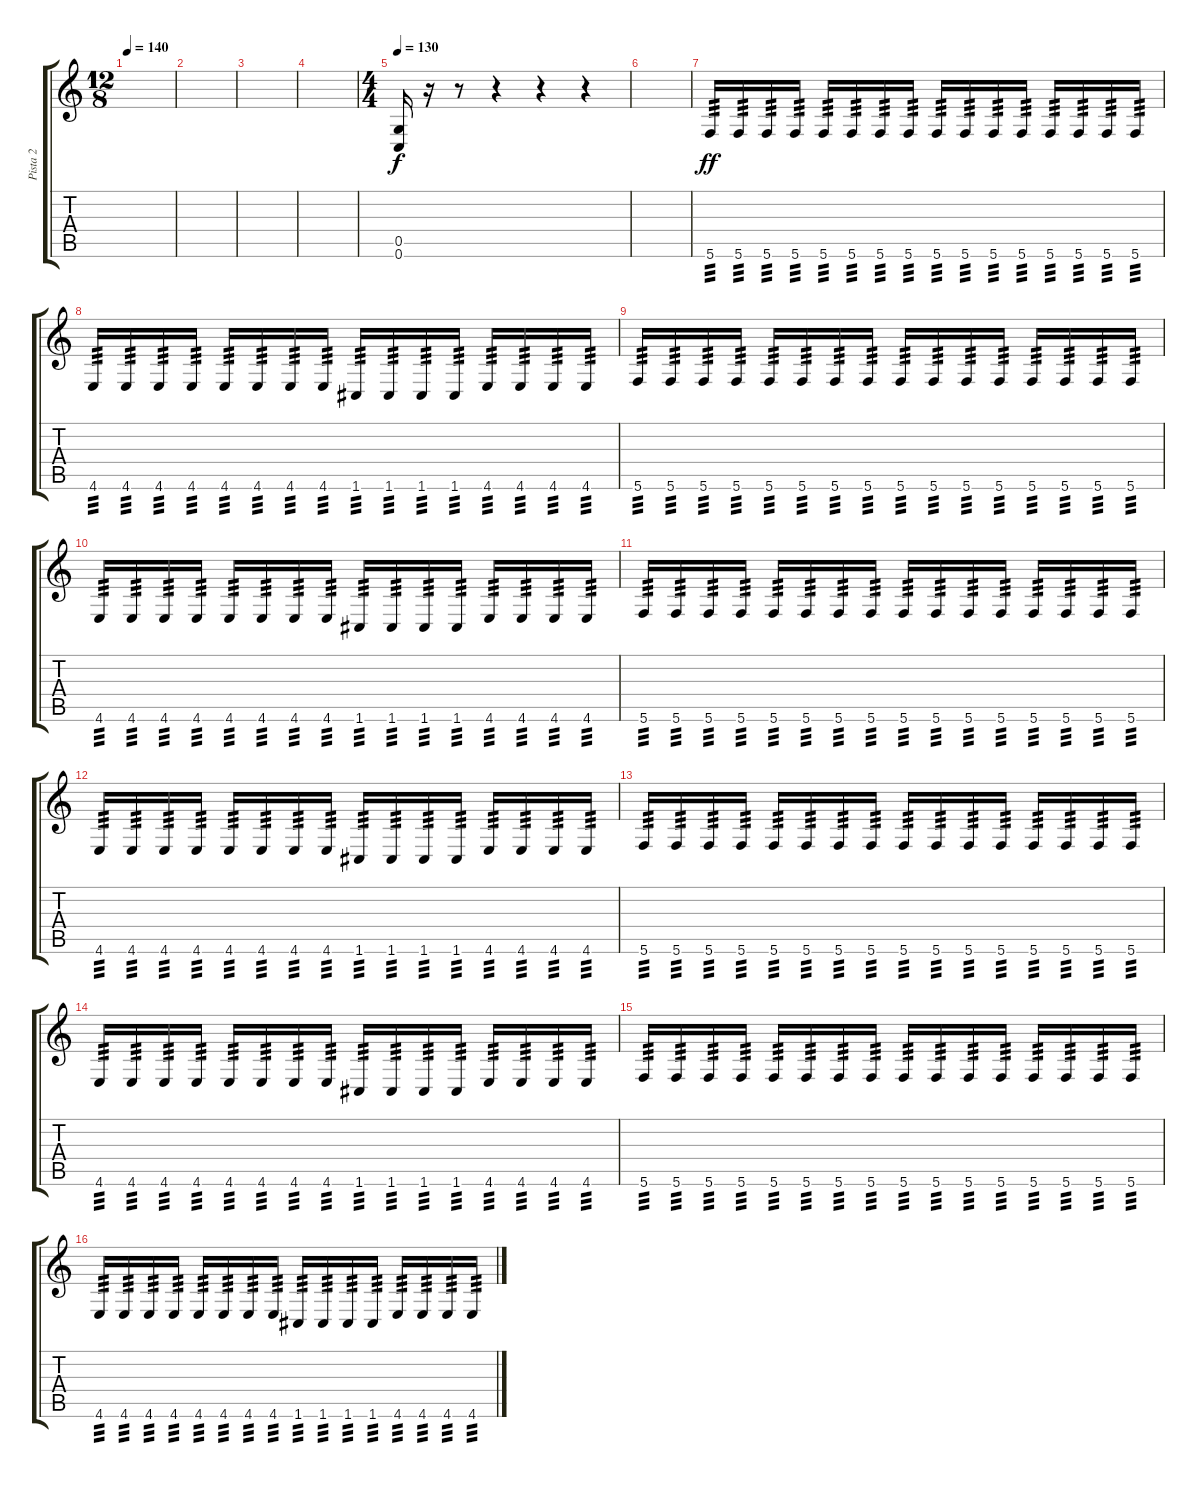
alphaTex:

\track ("Pista 2" "Pista 2") {instrument distortionguitar}
\staff {score tabs}
\tuning (D4 A3 F3 C3 G2 C2) {hide}
\ts (12 8)
\tempo 140
\clef g2
\ks c
|
|
|
|
\ts (4 4)
\tempo 130
(0.5 0.6).16{dy f} r.16 r.8 r.4 r.4 r.4 |
|
5.6.16{tp 3 dy ff} 5.6.16{tp 3} 5.6.16{tp 3} 5.6.16{tp 3} 5.6.16{tp 3} 5.6.16{tp 3} 5.6.16{tp 3} 5.6.16{tp 3} 5.6.16{tp 3} 5.6.16{tp 3} 5.6.16{tp 3} 5.6.16{tp 3} 5.6.16{tp 3} 5.6.16{tp 3} 5.6.16{tp 3} 5.6.16{tp 3} |
4.6.16{tp 3} 4.6.16{tp 3} 4.6.16{tp 3} 4.6.16{tp 3} 4.6.16{tp 3} 4.6.16{tp 3} 4.6.16{tp 3} 4.6.16{tp 3} 1.6.16{tp 3} 1.6.16{tp 3} 1.6.16{tp 3} 1.6.16{tp 3} 4.6.16{tp 3} 4.6.16{tp 3} 4.6.16{tp 3} 4.6.16{tp 3} |
5.6.16{tp 3} 5.6.16{tp 3} 5.6.16{tp 3} 5.6.16{tp 3} 5.6.16{tp 3} 5.6.16{tp 3} 5.6.16{tp 3} 5.6.16{tp 3} 5.6.16{tp 3} 5.6.16{tp 3} 5.6.16{tp 3} 5.6.16{tp 3} 5.6.16{tp 3} 5.6.16{tp 3} 5.6.16{tp 3} 5.6.16{tp 3} |
4.6.16{tp 3} 4.6.16{tp 3} 4.6.16{tp 3} 4.6.16{tp 3} 4.6.16{tp 3} 4.6.16{tp 3} 4.6.16{tp 3} 4.6.16{tp 3} 1.6.16{tp 3} 1.6.16{tp 3} 1.6.16{tp 3} 1.6.16{tp 3} 4.6.16{tp 3} 4.6.16{tp 3} 4.6.16{tp 3} 4.6.16{tp 3} |
5.6.16{tp 3} 5.6.16{tp 3} 5.6.16{tp 3} 5.6.16{tp 3} 5.6.16{tp 3} 5.6.16{tp 3} 5.6.16{tp 3} 5.6.16{tp 3} 5.6.16{tp 3} 5.6.16{tp 3} 5.6.16{tp 3} 5.6.16{tp 3} 5.6.16{tp 3} 5.6.16{tp 3} 5.6.16{tp 3} 5.6.16{tp 3} |
4.6.16{tp 3} 4.6.16{tp 3} 4.6.16{tp 3} 4.6.16{tp 3} 4.6.16{tp 3} 4.6.16{tp 3} 4.6.16{tp 3} 4.6.16{tp 3} 1.6.16{tp 3} 1.6.16{tp 3} 1.6.16{tp 3} 1.6.16{tp 3} 4.6.16{tp 3} 4.6.16{tp 3} 4.6.16{tp 3} 4.6.16{tp 3} |
5.6.16{tp 3} 5.6.16{tp 3} 5.6.16{tp 3} 5.6.16{tp 3} 5.6.16{tp 3} 5.6.16{tp 3} 5.6.16{tp 3} 5.6.16{tp 3} 5.6.16{tp 3} 5.6.16{tp 3} 5.6.16{tp 3} 5.6.16{tp 3} 5.6.16{tp 3} 5.6.16{tp 3} 5.6.16{tp 3} 5.6.16{tp 3} |
4.6.16{tp 3} 4.6.16{tp 3} 4.6.16{tp 3} 4.6.16{tp 3} 4.6.16{tp 3} 4.6.16{tp 3} 4.6.16{tp 3} 4.6.16{tp 3} 1.6.16{tp 3} 1.6.16{tp 3} 1.6.16{tp 3} 1.6.16{tp 3} 4.6.16{tp 3} 4.6.16{tp 3} 4.6.16{tp 3} 4.6.16{tp 3} |
5.6.16{tp 3} 5.6.16{tp 3} 5.6.16{tp 3} 5.6.16{tp 3} 5.6.16{tp 3} 5.6.16{tp 3} 5.6.16{tp 3} 5.6.16{tp 3} 5.6.16{tp 3} 5.6.16{tp 3} 5.6.16{tp 3} 5.6.16{tp 3} 5.6.16{tp 3} 5.6.16{tp 3} 5.6.16{tp 3} 5.6.16{tp 3} |
4.6.16{tp 3} 4.6.16{tp 3} 4.6.16{tp 3} 4.6.16{tp 3} 4.6.16{tp 3} 4.6.16{tp 3} 4.6.16{tp 3} 4.6.16{tp 3} 1.6.16{tp 3} 1.6.16{tp 3} 1.6.16{tp 3} 1.6.16{tp 3} 4.6.16{tp 3} 4.6.16{tp 3} 4.6.16{tp 3} 4.6.16{tp 3}
